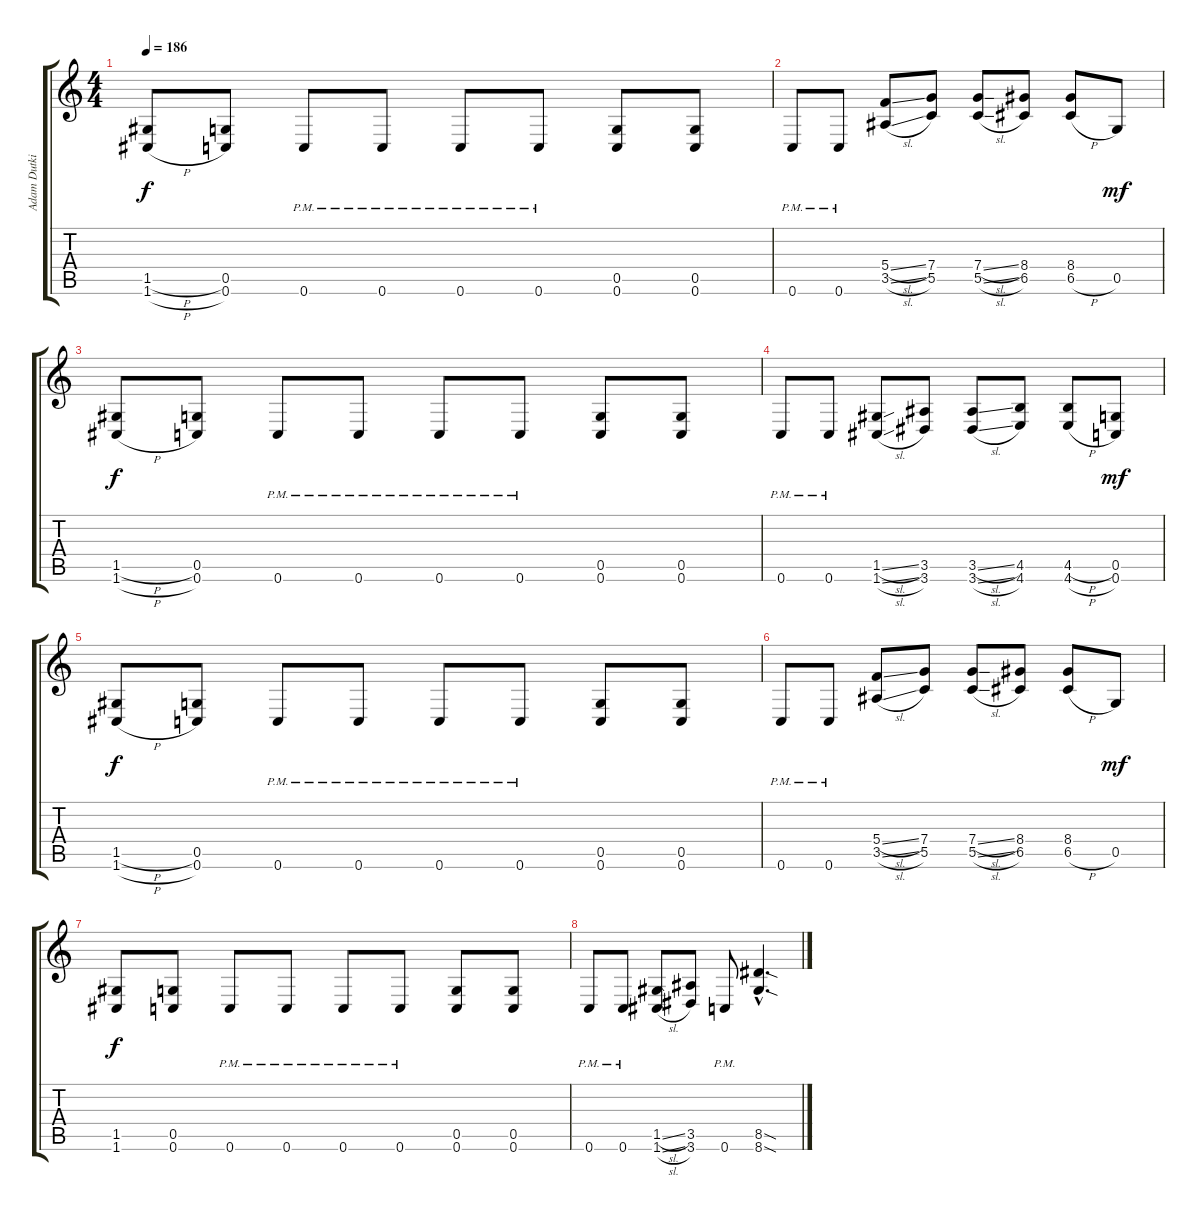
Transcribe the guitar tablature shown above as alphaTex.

\track ("Adam Dutkiewicz" "Adam Dutki") {instrument distortionguitar}
\staff {score tabs}
\tuning (D4 A3 F3 C3 G2 C2) {hide}
\ts (4 4)
\tempo 186
\clef g2
\ks c
(1.5{h} 1.6{h}).8{dy f} (0.5 0.6).8 0.6{pm}.8 0.6{pm}.8 0.6{pm}.8 0.6{pm}.8 (0.5 0.6).8 (0.5 0.6).8 |
0.6{pm}.8 0.6{pm}.8 (5.4{sl} 3.5{sl}).8 (7.4 5.5).8 (7.4{sl} 5.5{sl}).8 (8.4 6.5).8 (8.4 6.5{h}).8 0.5.8{dy mf} |
(1.5{h} 1.6{h}).8{dy f} (0.5 0.6).8 0.6{pm}.8 0.6{pm}.8 0.6{pm}.8 0.6{pm}.8 (0.5 0.6).8 (0.5 0.6).8 |
0.6{pm}.8 0.6{pm}.8 (1.5{sl} 1.6{sl}).8 (3.5 3.6).8 (3.5{sl} 3.6{sl}).8 (4.5 4.6).8 (4.5{h} 4.6{h}).8 (0.5 0.6).8{dy mf} |
(1.5{h} 1.6{h}).8{dy f} (0.5 0.6).8 0.6{pm}.8 0.6{pm}.8 0.6{pm}.8 0.6{pm}.8 (0.5 0.6).8 (0.5 0.6).8 |
0.6{pm}.8 0.6{pm}.8 (5.4{sl} 3.5{sl}).8 (7.4 5.5).8 (7.4{sl} 5.5{sl}).8 (8.4 6.5).8 (8.4 6.5{h}).8 0.5.8{dy mf} |
(1.5 1.6).8{dy f} (0.5 0.6).8 0.6{pm}.8 0.6{pm}.8 0.6{pm}.8 0.6{pm}.8 (0.5 0.6).8 (0.5 0.6).8 |
0.6{pm}.8 0.6{pm}.8 (1.5{sl} 1.6{sl}).8 (3.5 3.6).8 0.6{pm}.8 (8.5{sod hac} 8.6{sod hac}).4{d}
